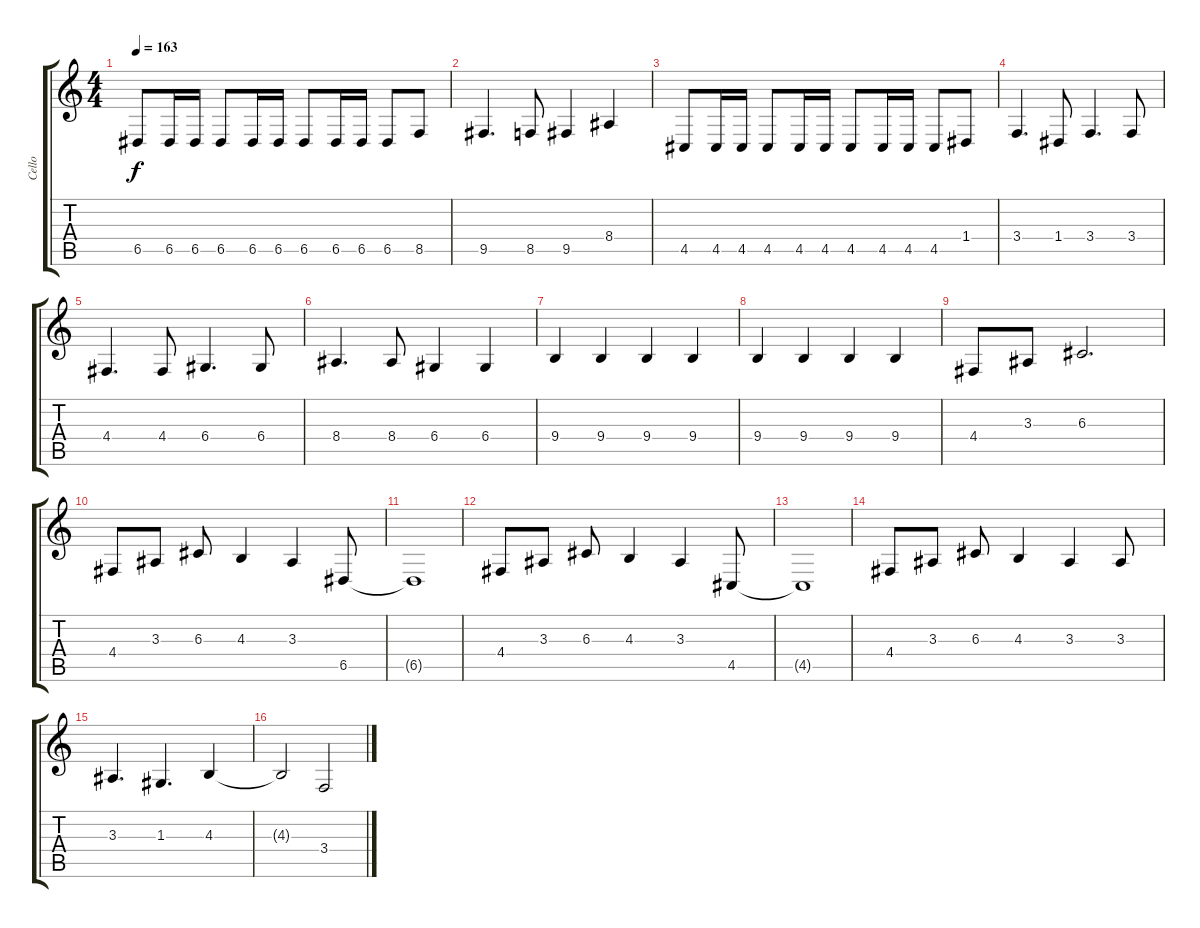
\track ("Cello" "Cello") {instrument cello}
\staff {score tabs}
\tuning (E4 B3 G3 D3 A2 E2) {hide}
\ts (4 4)
\tempo 163
\clef g2
\ks c
6.5.8{dy f} 6.5.16 6.5.16 6.5.8 6.5.16 6.5.16 6.5.8 6.5.16 6.5.16 6.5.8 8.5.8 |
9.5.4{d} 8.5.8 9.5.4 8.4.4 |
4.5.8 4.5.16 4.5.16 4.5.8 4.5.16 4.5.16 4.5.8 4.5.16 4.5.16 4.5.8 1.4.8 |
3.4.4{d} 1.4.8 3.4.4{d} 3.4.8 |
4.4.4{d} 4.4.8 6.4.4{d} 6.4.8 |
8.4.4{d} 8.4.8 6.4.4 6.4.4 |
9.4.4 9.4.4 9.4.4 9.4.4 |
9.4.4 9.4.4 9.4.4 9.4.4 |
4.4.8 3.3.8 6.3.2{d} |
4.4.8 3.3.8 6.3.8 4.3.4 3.3.4 6.5.8 |
6.5{t}.1 |
4.4.8 3.3.8 6.3.8 4.3.4 3.3.4 4.5.8 |
4.5{t}.1 |
4.4.8 3.3.8 6.3.8 4.3.4 3.3.4 3.3.8 |
3.3.4{d} 1.3.4{d} 4.3.4 |
4.3{t}.2 3.4.2
